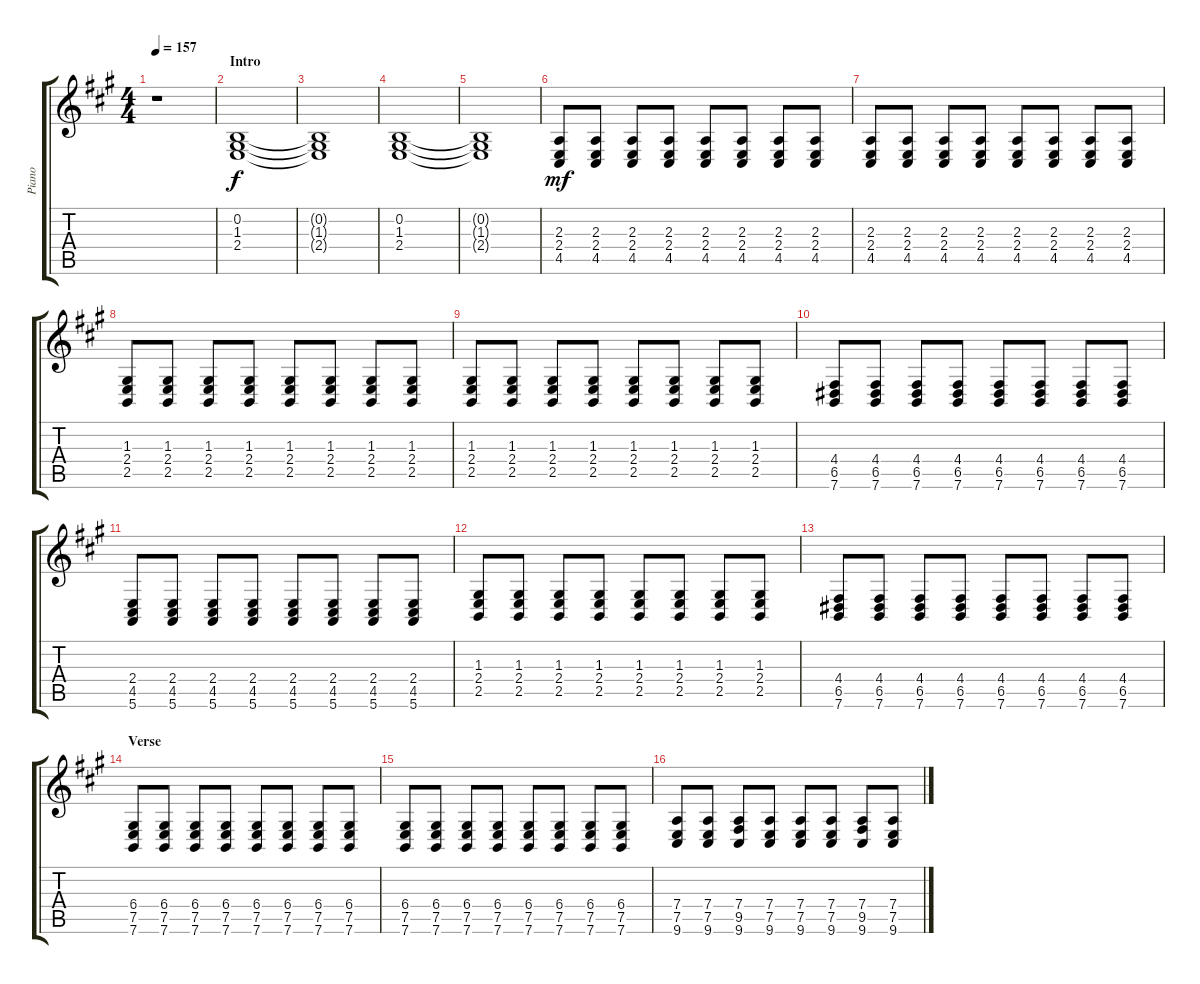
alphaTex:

\track ("Piano" "Piano") {instrument honkytonkpiano}
\staff {score tabs}
\tuning (E4 B3 G3 D3 A2 E2) {hide}
\ts (4 4)
\tempo 157
\clef g2
\ks a
r.1{dy f volume 11 instrument honkytonkpiano} |
\section ("" "Intro")
(0.2 1.3 2.4).1 |
(0.2{t} 1.3{t} 2.4{t}).1 |
(0.2 1.3 2.4).1 |
(0.2{t} 1.3{t} 2.4{t}).1 |
(2.3 2.4 4.5).8{dy mf} (2.3 2.4 4.5).8 (2.3 2.4 4.5).8 (2.3 2.4 4.5).8 (2.3 2.4 4.5).8 (2.3 2.4 4.5).8 (2.3 2.4 4.5).8 (2.3 2.4 4.5).8 |
(2.3 2.4 4.5).8 (2.3 2.4 4.5).8 (2.3 2.4 4.5).8 (2.3 2.4 4.5).8 (2.3 2.4 4.5).8 (2.3 2.4 4.5).8 (2.3 2.4 4.5).8 (2.3 2.4 4.5).8 |
(1.3 2.4 2.5).8 (1.3 2.4 2.5).8 (1.3 2.4 2.5).8 (1.3 2.4 2.5).8 (1.3 2.4 2.5).8 (1.3 2.4 2.5).8 (1.3 2.4 2.5).8 (1.3 2.4 2.5).8 |
(1.3 2.4 2.5).8 (1.3 2.4 2.5).8 (1.3 2.4 2.5).8 (1.3 2.4 2.5).8 (1.3 2.4 2.5).8 (1.3 2.4 2.5).8 (1.3 2.4 2.5).8 (1.3 2.4 2.5).8 |
(4.4 6.5 7.6).8 (4.4 6.5 7.6).8 (4.4 6.5 7.6).8 (4.4 6.5 7.6).8 (4.4 6.5 7.6).8 (4.4 6.5 7.6).8 (4.4 6.5 7.6).8 (4.4 6.5 7.6).8 |
(2.4 4.5 5.6).8 (2.4 4.5 5.6).8 (2.4 4.5 5.6).8 (2.4 4.5 5.6).8 (2.4 4.5 5.6).8 (2.4 4.5 5.6).8 (2.4 4.5 5.6).8 (2.4 4.5 5.6).8 |
(1.3 2.4 2.5).8 (1.3 2.4 2.5).8 (1.3 2.4 2.5).8 (1.3 2.4 2.5).8 (1.3 2.4 2.5).8 (1.3 2.4 2.5).8 (1.3 2.4 2.5).8 (1.3 2.4 2.5).8 |
(4.4 6.5 7.6).8 (4.4 6.5 7.6).8 (4.4 6.5 7.6).8 (4.4 6.5 7.6).8 (4.4 6.5 7.6).8 (4.4 6.5 7.6).8 (4.4 6.5 7.6).8 (4.4 6.5 7.6).8 |
\section ("" "Verse")
(6.4 7.5 7.6).8 (6.4 7.5 7.6).8 (6.4 7.5 7.6).8 (6.4 7.5 7.6).8 (6.4 7.5 7.6).8 (6.4 7.5 7.6).8 (6.4 7.5 7.6).8 (6.4 7.5 7.6).8 |
(6.4 7.5 7.6).8 (6.4 7.5 7.6).8 (6.4 7.5 7.6).8 (6.4 7.5 7.6).8 (6.4 7.5 7.6).8 (6.4 7.5 7.6).8 (6.4 7.5 7.6).8 (6.4 7.5 7.6).8 |
(7.4 7.5 9.6).8 (7.4 7.5 9.6).8 (7.4 9.5 9.6).8 (7.4 7.5 9.6).8 (7.4 7.5 9.6).8 (7.4 7.5 9.6).8 (7.4 9.5 9.6).8 (7.4 7.5 9.6).8
